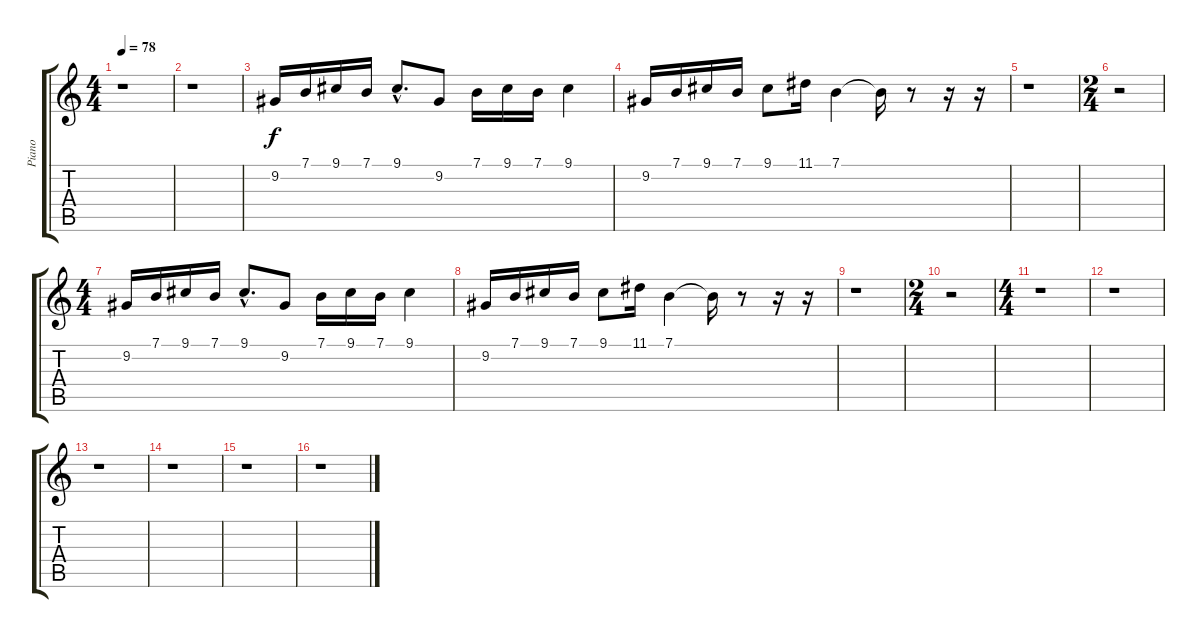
\track ("Piano" "Piano") {instrument acousticgrandpiano}
\staff {score tabs}
\tuning (E4 B3 G3 D3 A2 E2) {hide}
\ts (4 4)
\tempo 78
\clef g2
\ks c
r.1{dy f} |
r.1 |
9.2.16 7.1.16 9.1.16 7.1.16 9.1{hac}.8{d} 9.2.8 7.1.16 9.1.16 7.1.16 9.1.4 |
9.2.16 7.1.16 9.1.16 7.1.16 9.1.8 11.1.16 7.1.4 7.1{t}.16 r.8 r.16 r.16 |
r.1 |
\ts (2 4)
r.2 |
\ts (4 4)
9.2.16 7.1.16 9.1.16 7.1.16 9.1{hac}.8{d} 9.2.8 7.1.16 9.1.16 7.1.16 9.1.4 |
9.2.16 7.1.16 9.1.16 7.1.16 9.1.8 11.1.16 7.1.4 7.1{t}.16 r.8 r.16 r.16 |
r.1 |
\ts (2 4)
r.2 |
\ts (4 4)
r.1 |
r.1 |
r.1 |
r.1 |
r.1 |
r.1
